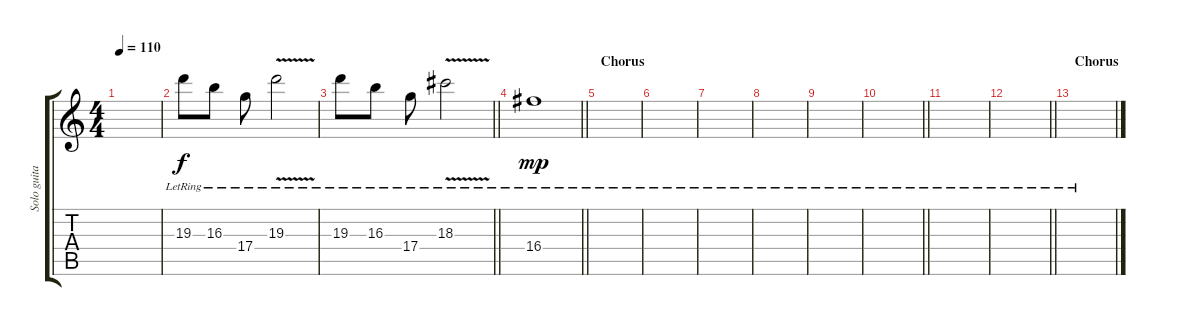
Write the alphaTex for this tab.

\track ("Solo guitar" "Solo guita") {instrument acousticguitarsteel}
\staff {score tabs}
\tuning (E4 B3 G3 D3 A2 E2) {hide}
\ts (4 4)
\tempo 110
\clef g2
\ks c
|
19.3{lr}.8 16.3{lr}.8 17.4{lr}.8 19.3{v lr}.2 |
\barLineRight lightlight
19.3{lr}.8 16.3{lr}.8 17.4{lr}.8 18.3{v lr}.2 |
\barLineRight lightlight
16.4{lr}.1{dy mp} |
\section ("" "Chorus")
|
|
|
|
|
\barLineRight lightlight
|
|
\barLineRight lightlight
|
\section ("" "Chorus")
